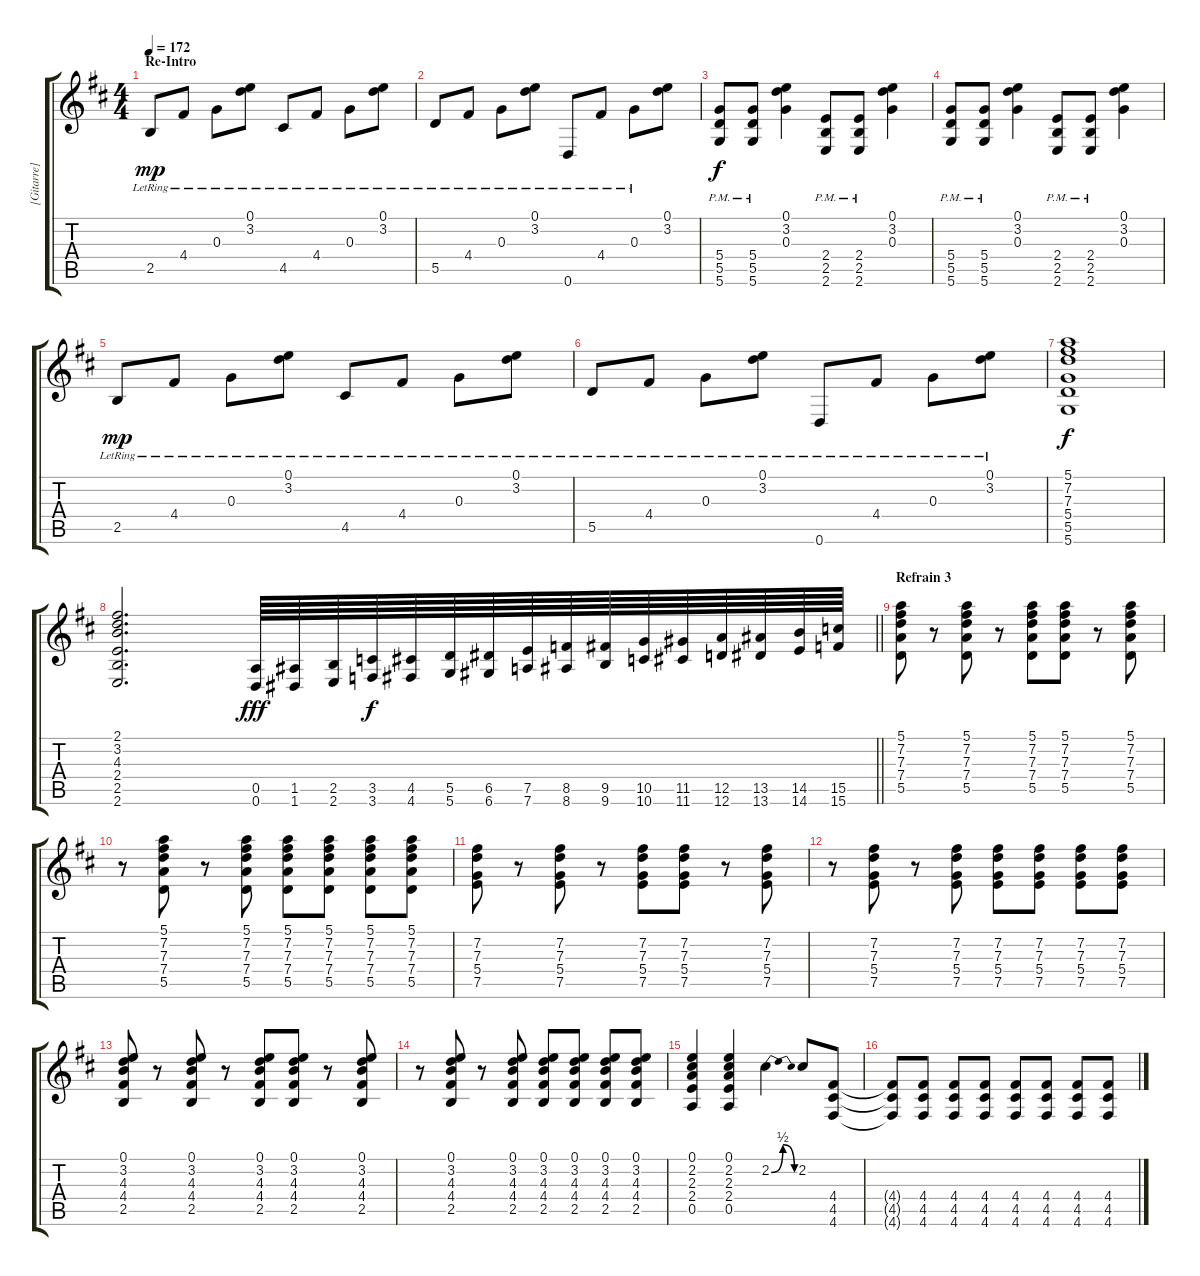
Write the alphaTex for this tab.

\track ("[Gitarre]" "[Gitarre]") {instrument overdrivenguitar}
\staff {score tabs}
\tuning (E4 B3 G3 D3 A2 D2) {hide}
\ts (4 4)
\section ("" "Re-Intro")
\tempo 172
\clef g2
\ks d
2.5{lr}.8{dy mp volume 16 balance 2 instrument overdrivenguitar} 4.4{lr}.8 0.3{lr}.8 (0.1{lr} 3.2{lr}).8 4.5{lr}.8 4.4{lr}.8 0.3{lr}.8 (0.1{lr} 3.2{lr}).8 |
5.5{lr}.8 4.4{lr}.8 0.3{lr}.8 (0.1{lr} 3.2{lr}).8 0.6{lr}.8 4.4{lr}.8 0.3{lr}.8 (0.1 3.2).8 |
(5.4{pm} 5.5{pm} 5.6{pm}).8{dy f volume 12 instrument overdrivenguitar} (5.4{pm} 5.5{pm} 5.6{pm}).8 (0.1 3.2 0.3).4 (2.4{pm} 2.5{pm} 2.6{pm}).8 (2.4{pm} 2.5{pm} 2.6{pm}).8 (0.1 3.2 0.3).4 |
(5.4{pm} 5.5{pm} 5.6{pm}).8 (5.4{pm} 5.5{pm} 5.6{pm}).8 (0.1 3.2 0.3).4 (2.4{pm} 2.5{pm} 2.6{pm}).8 (2.4{pm} 2.5{pm} 2.6{pm}).8 (0.1 3.2 0.3).4 |
2.5{lr}.8{dy mp volume 16 instrument overdrivenguitar} 4.4{lr}.8 0.3{lr}.8 (0.1{lr} 3.2{lr}).8 4.5{lr}.8 4.4{lr}.8 0.3{lr}.8 (0.1{lr} 3.2{lr}).8 |
5.5{lr}.8 4.4{lr}.8 0.3{lr}.8 (0.1{lr} 3.2{lr}).8 0.6{lr}.8 4.4{lr}.8 0.3{lr}.8 (0.1{lr} 3.2{lr}).8 |
(5.1 7.2 7.3 5.4 5.5 5.6).1{dy f volume 12} |
\barLineRight lightlight
(2.1 3.2 4.3 2.4 2.5 2.6).2{d} (0.5 0.6).64{dy fff instrument overdrivenguitar} (1.5 1.6).64 (2.5 2.6).64 (3.5 3.6).64{dy f} (4.5 4.6).64 (5.5 5.6).64 (6.5 6.6).64 (7.5 7.6).64 (8.5 8.6).64 (9.5 9.6).64 (10.5 10.6).64 (11.5 11.6).64 (12.5 12.6).64 (13.5 13.6).64 (14.5 14.6).64 (15.5 15.6).64 |
\section ("" "Refrain 3")
(5.1 7.2 7.3 7.4 5.5).8 r.8 (5.1 7.2 7.3 7.4 5.5).8 r.8 (5.1 7.2 7.3 7.4 5.5).8 (5.1 7.2 7.3 7.4 5.5).8 r.8 (5.1 7.2 7.3 7.4 5.5).8 |
r.8 (5.1 7.2 7.3 7.4 5.5).8 r.8 (5.1 7.2 7.3 7.4 5.5).8 (5.1 7.2 7.3 7.4 5.5).8 (5.1 7.2 7.3 7.4 5.5).8 (5.1 7.2 7.3 7.4 5.5).8 (5.1 7.2 7.3 7.4 5.5).8 |
(7.2 7.3 5.4 7.5).8 r.8 (7.2 7.3 5.4 7.5).8 r.8 (7.2 7.3 5.4 7.5).8 (7.2 7.3 5.4 7.5).8 r.8 (7.2 7.3 5.4 7.5).8 |
r.8 (7.2 7.3 5.4 7.5).8 r.8 (7.2 7.3 5.4 7.5).8 (7.2 7.3 5.4 7.5).8 (7.2 7.3 5.4 7.5).8 (7.2 7.3 5.4 7.5).8 (7.2 7.3 5.4 7.5).8 |
(0.1 3.2 4.3 4.4 2.5).8 r.8 (0.1 3.2 4.3 4.4 2.5).8 r.8 (0.1 3.2 4.3 4.4 2.5).8 (0.1 3.2 4.3 4.4 2.5).8 r.8 (0.1 3.2 4.3 4.4 2.5).8 |
r.8 (0.1 3.2 4.3 4.4 2.5).8 r.8 (0.1 3.2 4.3 4.4 2.5).8 (0.1 3.2 4.3 4.4 2.5).8 (0.1 3.2 4.3 4.4 2.5).8 (0.1 3.2 4.3 4.4 2.5).8 (0.1 3.2 4.3 4.4 2.5).8 |
(0.1 2.2 2.3 2.4 0.5).4 (0.1 2.2 2.3 2.4 0.5).4 2.2{be (bendrelease 0 0 30 2 30 2 60 0)}.4 2.2.8 (4.4 4.5 4.6).8 |
(4.4{t} 4.5{t} 4.6{t}).8 (4.4 4.5 4.6).8 (4.4 4.5 4.6).8 (4.4 4.5 4.6).8 (4.4 4.5 4.6).8 (4.4 4.5 4.6).8 (4.4 4.5 4.6).8 (4.4 4.5 4.6).8
